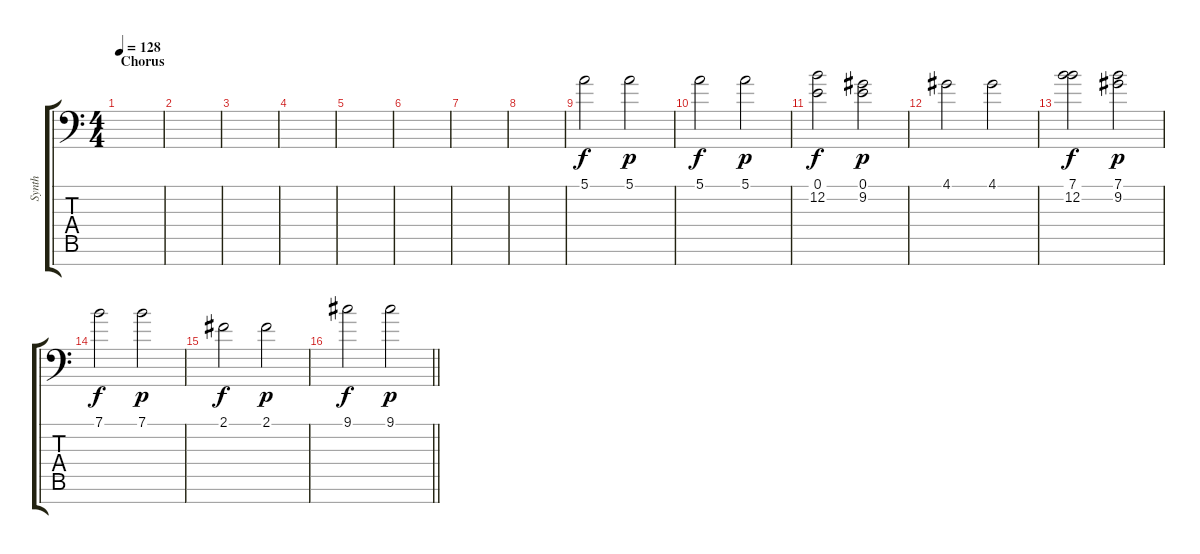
\track ("Synth" "Synth") {instrument churchorgan}
\staff {score tabs}
\tuning (E4 B3 G3 D3 A2 E2 C-1) {hide}
\ts (4 4)
\section ("" "Chorus")
\tempo 128
\clef f4
\ks c
|
|
|
|
|
|
|
|
5.1.2{dy f} 5.1.2{dy p} |
5.1.2{dy f} 5.1.2{dy p} |
(0.1 12.2).2{dy f} (0.1 9.2).2{dy p} |
4.1.2 4.1.2 |
(7.1 12.2).2{dy f} (7.1 9.2).2{dy p} |
7.1.2{dy f} 7.1.2{dy p} |
2.1.2{dy f} 2.1.2{dy p} |
\barLineRight lightlight
9.1.2{dy f} 9.1.2{dy p}
